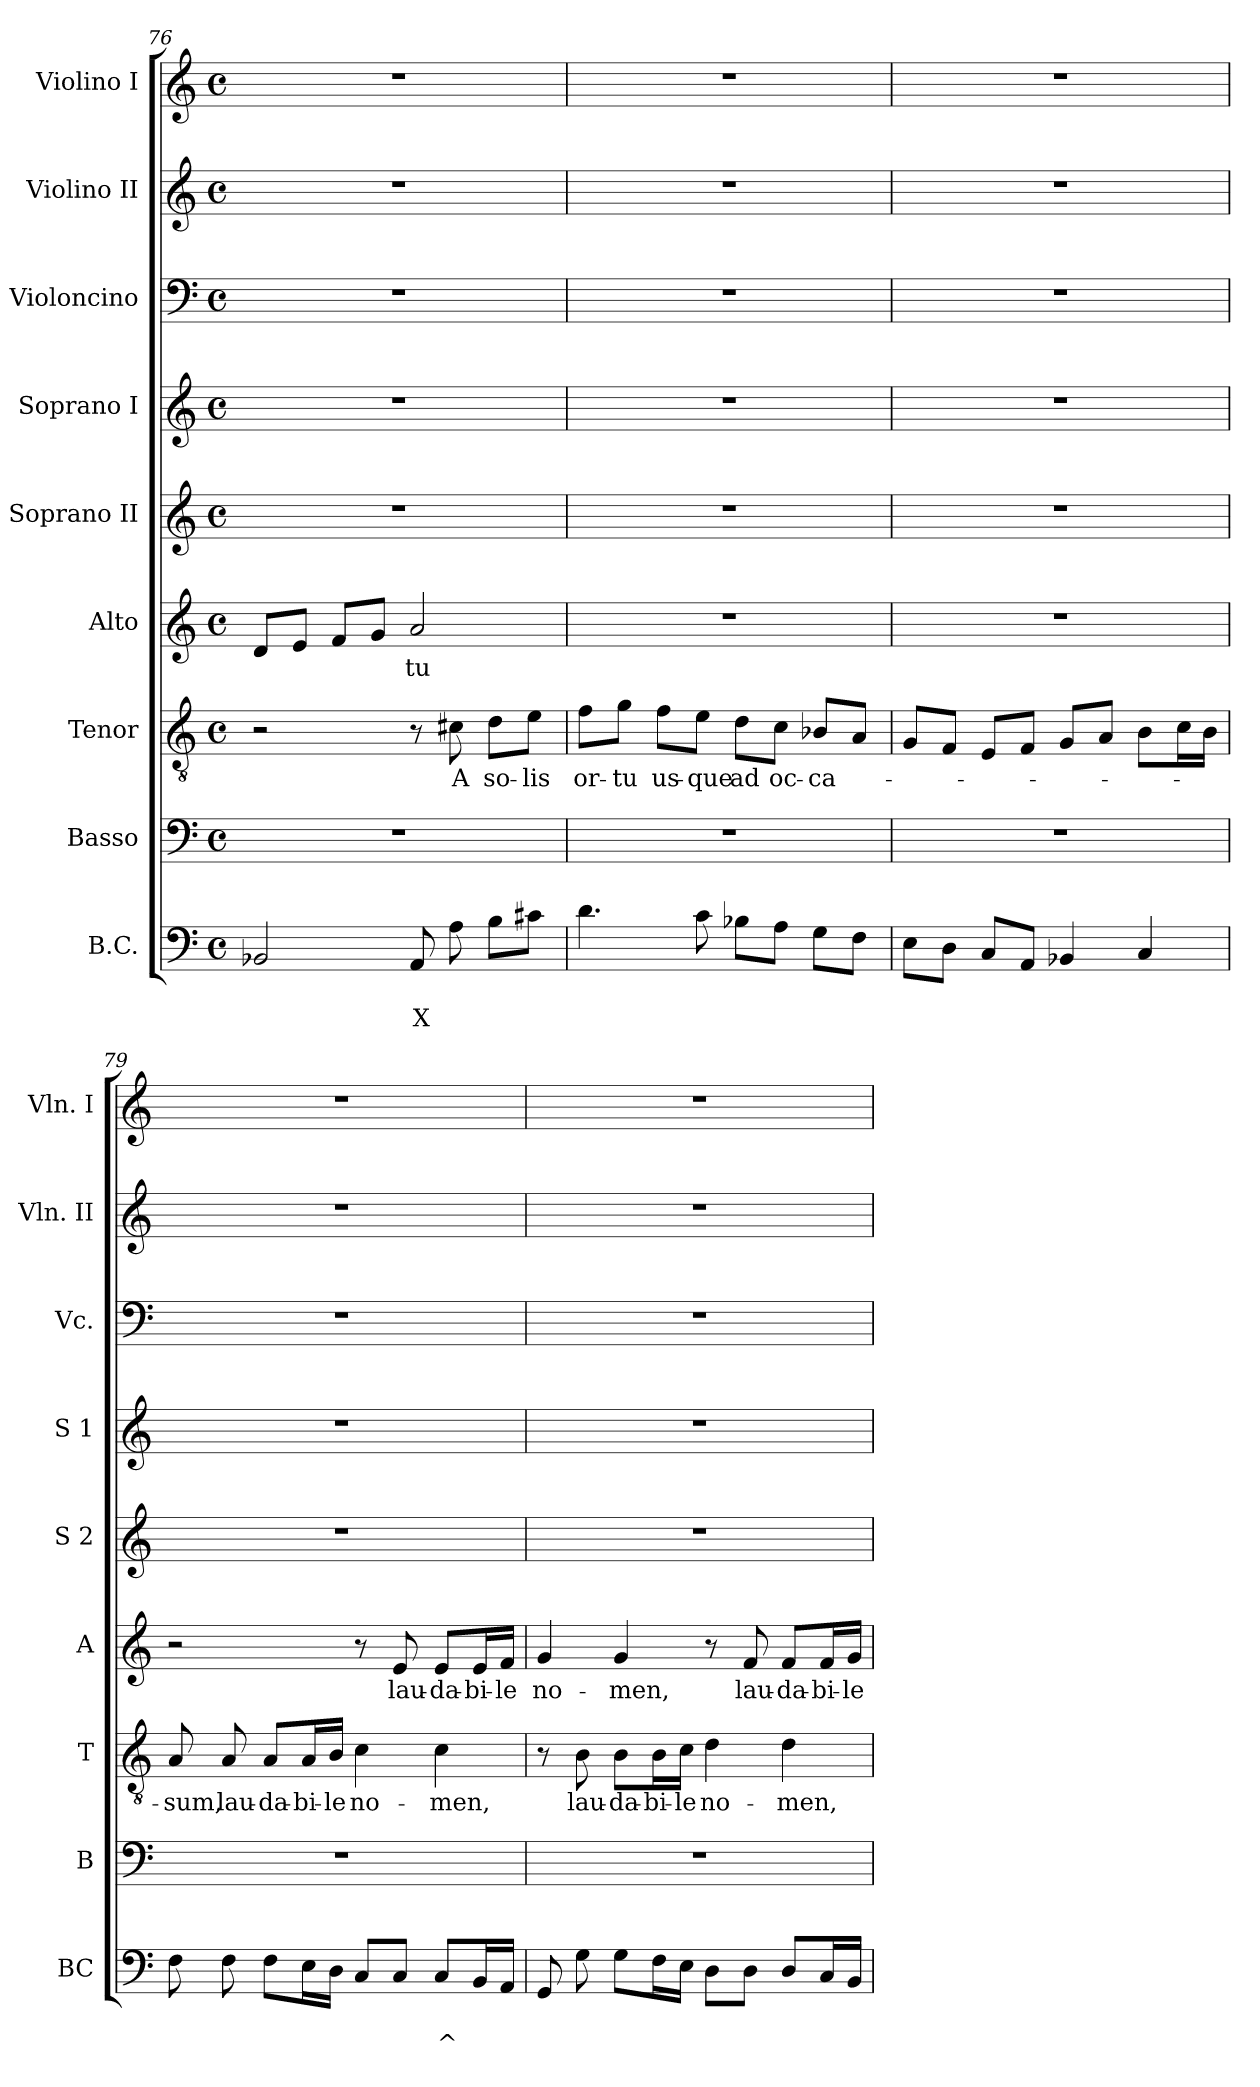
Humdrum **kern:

**kern	**text	**text	**kern	**kern	**text	**kern	**text	**kern	**kern	**kern	**kern	**kern
*part9	*part9	*part9	*part8	*part7	*part7	*part6	*part6	*part5	*part4	*part3	*part2	*part1
*staff9	*staff9	*staff9	*staff8	*staff7	*staff7	*staff6	*staff6	*staff5	*staff4	*staff3	*staff2	*staff1
*I"B.C.	*	*	*I"Basso	*I"Tenor	*	*I"Alto	*	*I"Soprano II	*I"Soprano I	*I"Violoncino	*I"Violino II	*I"Violino I
*I'BC	*	*	*I'B	*I'T	*	*I'A	*	*I'S 2	*I'S 1	*I'Vc.	*I'Vln. II	*I'Vln. I
*clefF4	*	*	*clefF4	*clefGv2	*	*clefG2	*	*clefG2	*clefG2	*clefF4	*clefG2	*clefG2
*k[]	*	*	*k[]	*k[]	*	*k[]	*	*k[]	*k[]	*k[]	*k[]	*k[]
*C:	*	*	*C:	*C:	*	*C:	*	*C:	*C:	*C:	*C:	*C:
*M4/4	*	*	*M4/4	*M4/4	*	*M4/4	*	*M4/4	*M4/4	*M4/4	*M4/4	*M4/4
*met(c)	*	*	*met(c)	*met(c)	*	*met(c)	*	*met(c)	*met(c)	*met(c)	*met(c)	*met(c)
=76	=76	=76	=76	=76	=76	=76	=76	=76	=76	=76	=76	=76
2BB-X/	.	.	1r	2r	.	8d/L	.	1r	1r	1r	1r	1r
.	.	.	.	.	.	8e/J	.	.	.	.	.	.
.	.	.	.	.	.	8f/L	.	.	.	.	.	.
.	.	.	.	.	.	8g/J	.	.	.	.	.	.
!	!	!LO:LY:b	!	!	!	!	!LO:LY:b	!	!	!	!	!
8AA/	.	X	.	8r	.	2a/	-tu	.	.	.	.	.
!	!	!	!	!	!LO:LY:b	!	!	!	!	!	!	!
8A\	.	.	.	8c#X\	A	.	.	.	.	.	.	.
!	!	!	!	!	!LO:LY:b	!	!	!	!	!	!	!
8B\L	.	.	.	8d\L	so-	.	.	.	.	.	.	.
!	!	!	!	!	!LO:LY:b	!	!	!	!	!	!	!
8c#X\J	.	.	.	8e\J	-lis	.	.	.	.	.	.	.
=77	=77	=77	=77	=77	=77	=77	=77	=77	=77	=77	=77	=77
!	!	!	!	!	!LO:LY:b	!	!	!	!	!	!	!
4.d\	.	.	1r	8f\L	or-	1r	.	1r	1r	1r	1r	1r
!	!	!	!	!	!LO:LY:b	!	!	!	!	!	!	!
.	.	.	.	8g\J	-tu	.	.	.	.	.	.	.
!	!	!	!	!	!LO:LY:b	!	!	!	!	!	!	!
.	.	.	.	8f\L	us-	.	.	.	.	.	.	.
!	!	!	!	!	!LO:LY:b	!	!	!	!	!	!	!
8c\	.	.	.	8e\J	-que	.	.	.	.	.	.	.
!	!	!	!	!	!LO:LY:b	!	!	!	!	!	!	!
8B-X\L	.	.	.	8d\L	ad	.	.	.	.	.	.	.
!	!	!	!	!	!LO:LY:b	!	!	!	!	!	!	!
8A\J	.	.	.	8c\J	oc-	.	.	.	.	.	.	.
!	!	!	!	!	!LO:LY:b	!	!	!	!	!	!	!
8G\L	.	.	.	8B-X/L	-ca-	.	.	.	.	.	.	.
8F\J	.	.	.	8A/J	.	.	.	.	.	.	.	.
!!LO:LB:g=z
=78	=78	=78	=78	=78	=78	=78	=78	=78	=78	=78	=78	=78
8E\L	.	.	1r	8G/L	.	1r	.	1r	1r	1r	1r	1r
8D\J	.	.	.	8F/J	.	.	.	.	.	.	.	.
8C/L	.	.	.	8E/L	.	.	.	.	.	.	.	.
8AA/J	.	.	.	8F/J	.	.	.	.	.	.	.	.
4BB-X/	.	.	.	8G/L	.	.	.	.	.	.	.	.
.	.	.	.	8A/J	.	.	.	.	.	.	.	.
4C/	.	.	.	8B\L	.	.	.	.	.	.	.	.
.	.	.	.	16c\L	.	.	.	.	.	.	.	.
.	.	.	.	16B\JJ	.	.	.	.	.	.	.	.
=79	=79	=79	=79	=79	=79	=79	=79	=79	=79	=79	=79	=79
!	!	!	!	!	!LO:LY:b	!	!	!	!	!	!	!
8F\	.	.	1r	8A/	-sum,	2r	.	1r	1r	1r	1r	1r
!	!	!	!	!	!LO:LY:b	!	!	!	!	!	!	!
8F\	.	.	.	8A/	lau-	.	.	.	.	.	.	.
!	!	!	!	!	!LO:LY:b	!	!	!	!	!	!	!
8F\L	.	.	.	8A/L	-da-	.	.	.	.	.	.	.
!	!	!	!	!	!LO:LY:b	!	!	!	!	!	!	!
16E\L	.	.	.	16A/L	-bi-	.	.	.	.	.	.	.
!	!	!	!	!	!LO:LY:b	!	!	!	!	!	!	!
16D\JJ	.	.	.	16B/JJ	-le	.	.	.	.	.	.	.
!	!	!	!	!	!LO:LY:b	!	!	!	!	!	!	!
8C/L	.	.	.	4c\	no-	8r	.	.	.	.	.	.
!	!	!	!	!	!	!	!LO:LY:b	!	!	!	!	!
8C/J	.	.	.	.	.	8e/	lau-	.	.	.	.	.
!	!	!LO:LY:b	!	!	!LO:LY:b	!	!LO:LY:b	!	!	!	!	!
8C/L	.	^	.	4c\	-men,	8e/L	-da-	.	.	.	.	.
!	!	!	!	!	!	!	!LO:LY:b	!	!	!	!	!
16BB/L	.	.	.	.	.	16e/L	-bi-	.	.	.	.	.
!	!	!	!	!	!	!	!LO:LY:b	!	!	!	!	!
16AA/JJ	.	.	.	.	.	16f/JJ	-le	.	.	.	.	.
=80	=80	=80	=80	=80	=80	=80	=80	=80	=80	=80	=80	=80
!	!	!	!	!	!	!	!LO:LY:b	!	!	!	!	!
8GG/	.	.	1r	8r	.	4g/	no-	1r	1r	1r	1r	1r
!	!	!	!	!	!LO:LY:b	!	!	!	!	!	!	!
8G\	.	.	.	8B\	lau-	.	.	.	.	.	.	.
!	!	!	!	!	!LO:LY:b	!	!LO:LY:b	!	!	!	!	!
8G\L	.	.	.	8B\L	-da-	4g/	-men,	.	.	.	.	.
!	!	!	!	!	!LO:LY:b	!	!	!	!	!	!	!
16F\L	.	.	.	16B\L	-bi-	.	.	.	.	.	.	.
!	!	!	!	!	!LO:LY:b	!	!	!	!	!	!	!
16E\JJ	.	.	.	16c\JJ	-le	.	.	.	.	.	.	.
!	!	!	!	!	!LO:LY:b	!	!	!	!	!	!	!
8D\L	.	.	.	4d\	no-	8r	.	.	.	.	.	.
!	!	!	!	!	!	!	!LO:LY:b	!	!	!	!	!
8D\J	.	.	.	.	.	8f/	lau-	.	.	.	.	.
!	!	!	!	!	!LO:LY:b	!	!LO:LY:b	!	!	!	!	!
8D/L	.	.	.	4d\	-men,	8f/L	-da-	.	.	.	.	.
!	!	!	!	!	!	!	!LO:LY:b	!	!	!	!	!
16C/L	.	.	.	.	.	16f/L	-bi-	.	.	.	.	.
!	!	!	!	!	!	!	!LO:LY:b	!	!	!	!	!
16BB/JJ	.	.	.	.	.	16g/JJ	-le	.	.	.	.	.
=	=	=	=	=	=	=	=	=	=	=	=	=
*-	*-	*-	*-	*-	*-	*-	*-	*-	*-	*-	*-	*-
